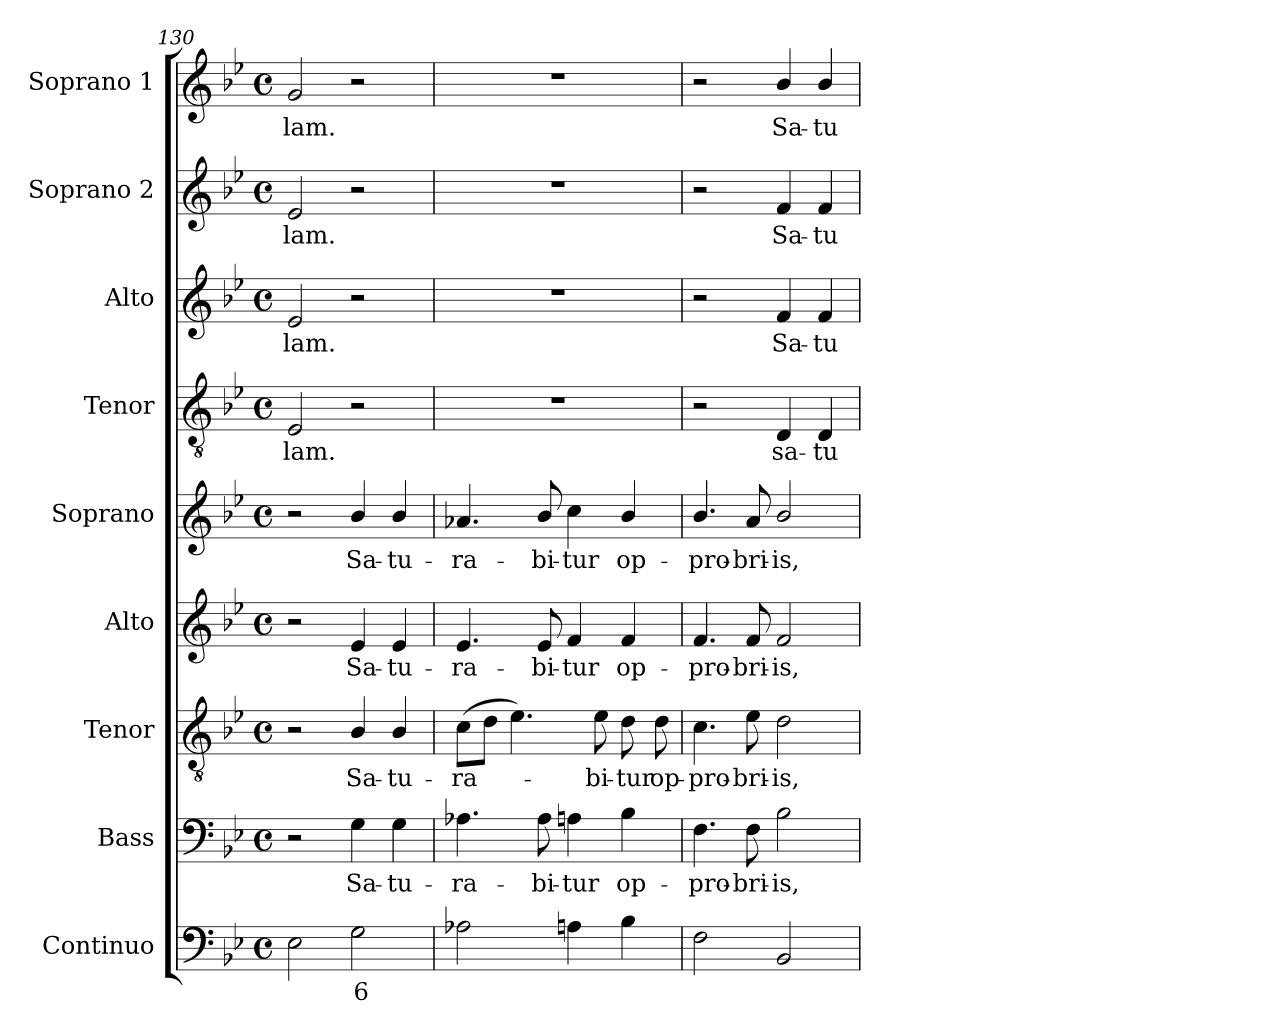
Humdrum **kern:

**kern	**text	**kern	**text	**kern	**text	**kern	**text	**kern	**text	**kern	**text	**kern	**text	**kern	**text	**kern	**text
*part9	*part9	*part8	*part8	*part7	*part7	*part6	*part6	*part5	*part5	*part4	*part4	*part3	*part3	*part2	*part2	*part1	*part1
*staff9	*staff9	*staff8	*staff8	*staff7	*staff7	*staff6	*staff6	*staff5	*staff5	*staff4	*staff4	*staff3	*staff3	*staff2	*staff2	*staff1	*staff1
*I"Continuo	*	*I"Bass	*	*I"Tenor	*	*I"Alto	*	*I"Soprano	*	*I"Tenor	*	*I"Alto	*	*I"Soprano 2	*	*I"Soprano 1	*
*I'Cont.	*	*I'B.	*	*I'T.	*	*I'A.	*	*I'S.	*	*I'T.	*	*I'A.	*	*I'S2.	*	*I'S1.	*
*clefF4	*	*clefF4	*	*clefGv2	*	*clefG2	*	*clefG2	*	*clefGv2	*	*clefG2	*	*clefG2	*	*clefG2	*
*	*	*	*	*ITrd7c12	*	*	*	*	*	*ITrd7c12	*	*	*	*	*	*	*
*k[b-e-]	*	*k[b-e-]	*	*k[b-e-]	*	*k[b-e-]	*	*k[b-e-]	*	*k[b-e-]	*	*k[b-e-]	*	*k[b-e-]	*	*k[b-e-]	*
*B-:	*	*B-:	*	*B-:	*	*B-:	*	*B-:	*	*B-:	*	*B-:	*	*B-:	*	*B-:	*
*M4/4	*	*M4/4	*	*M4/4	*	*M4/4	*	*M4/4	*	*M4/4	*	*M4/4	*	*M4/4	*	*M4/4	*
*met(c)	*	*met(c)	*	*met(c)	*	*met(c)	*	*met(c)	*	*met(c)	*	*met(c)	*	*met(c)	*	*met(c)	*
=130	=130	=130	=130	=130	=130	=130	=130	=130	=130	=130	=130	=130	=130	=130	=130	=130	=130
!	!	!	!	!	!	!	!	!	!	!	!LO:LY:b:color=#000000	!	!	!	!	!	!
!	!	!	!	!	!	!	!	!	!	!	!	!	!LO:LY:b:color=#000000	!	!	!	!
!	!	!	!	!	!	!	!	!	!	!	!	!	!	!	!LO:LY:b:color=#000000	!	!
!	!	!	!	!	!	!	!	!	!	!	!	!	!	!	!	!	!LO:LY:b:color=#000000
2E-i\	.	2r	.	2r	.	2r	.	2r	.	2EE-i/	-lam.	2e-i/	-lam.	2e-i/	-lam.	2gi/	-lam.
!	!LO:LY:b:color=#000000	!	!	!	!	!	!	!	!	!	!	!	!	!	!	!	!
!	!	!	!LO:LY:b:color=#000000	!	!	!	!	!	!	!	!	!	!	!	!	!	!
!	!	!	!	!	!LO:LY:b:color=#000000	!	!	!	!	!	!	!	!	!	!	!	!
!	!	!	!	!	!	!	!LO:LY:b:color=#000000	!	!	!	!	!	!	!	!	!	!
!	!	!	!	!	!	!	!	!	!LO:LY:b:color=#000000	!	!	!	!	!	!	!	!
2Gi\	6	4Gi\	Sa-	4BB-i/	Sa-	4e-i/	Sa-	4b-i/	Sa-	2r	.	2r	.	2r	.	2r	.
!	!	!	!LO:LY:b:color=#000000	!	!	!	!	!	!	!	!	!	!	!	!	!	!
!	!	!	!	!	!LO:LY:b:color=#000000	!	!	!	!	!	!	!	!	!	!	!	!
!	!	!	!	!	!	!	!LO:LY:b:color=#000000	!	!	!	!	!	!	!	!	!	!
!	!	!	!	!	!	!	!	!	!LO:LY:b:color=#000000	!	!	!	!	!	!	!	!
.	.	4Gi\	-tu-	4BB-i/	-tu-	4e-i/	-tu-	4b-i/	-tu-	.	.	.	.	.	.	.	.
=131	=131	=131	=131	=131	=131	=131	=131	=131	=131	=131	=131	=131	=131	=131	=131	=131	=131
!	!	!	!LO:LY:b:color=#000000	!	!	!	!	!	!	!	!	!	!	!	!	!	!
!	!	!	!	!	!LO:LY:b:color=#000000	!	!	!	!	!	!	!	!	!	!	!	!
!	!	!	!	!	!	!	!LO:LY:b:color=#000000	!	!	!	!	!	!	!	!	!	!
!	!	!	!	!	!	!	!	!	!LO:LY:b:color=#000000	!	!	!	!	!	!	!	!
2A-Xi\	.	4.A-Xi\	-ra-	(8Ci\L	-ra-	4.e-i/	-ra-	4.a-Xi/	-ra-	1r	.	1r	.	1r	.	1r	.
.	.	.	.	8Di\J	.	.	.	.	.	.	.	.	.	.	.	.	.
.	.	.	.	4.E-i\)	.	.	.	.	.	.	.	.	.	.	.	.	.
!	!	!	!LO:LY:b:color=#000000	!	!	!	!	!	!	!	!	!	!	!	!	!	!
!	!	!	!	!	!	!	!LO:LY:b:color=#000000	!	!	!	!	!	!	!	!	!	!
!	!	!	!	!	!	!	!	!	!LO:LY:b:color=#000000	!	!	!	!	!	!	!	!
.	.	8A-i\	-bi-	.	.	8e-i/	-bi-	8b-i/	-bi-	.	.	.	.	.	.	.	.
!	!	!	!LO:LY:b:color=#000000	!	!	!	!	!	!	!	!	!	!	!	!	!	!
!	!	!	!	!	!	!	!LO:LY:b:color=#000000	!	!	!	!	!	!	!	!	!	!
!	!	!	!	!	!	!	!	!	!LO:LY:b:color=#000000	!	!	!	!	!	!	!	!
4Ani\	.	4Ani\	-tur	.	.	4fi/	-tur	4cci\	-tur	.	.	.	.	.	.	.	.
!	!	!	!	!	!LO:LY:b:color=#000000	!	!	!	!	!	!	!	!	!	!	!	!
.	.	.	.	8E-i\	-bi-	.	.	.	.	.	.	.	.	.	.	.	.
!	!	!	!LO:LY:b:color=#000000	!	!	!	!	!	!	!	!	!	!	!	!	!	!
!	!	!	!	!	!LO:LY:b:color=#000000	!	!	!	!	!	!	!	!	!	!	!	!
!	!	!	!	!	!	!	!LO:LY:b:color=#000000	!	!	!	!	!	!	!	!	!	!
!	!	!	!	!	!	!	!	!	!LO:LY:b:color=#000000	!	!	!	!	!	!	!	!
4B-i\	.	4B-i\	op-	8Di\	-tur	4fi/	op-	4b-i/	op-	.	.	.	.	.	.	.	.
!	!	!	!	!	!LO:LY:b:color=#000000	!	!	!	!	!	!	!	!	!	!	!	!
.	.	.	.	8Di\	op-	.	.	.	.	.	.	.	.	.	.	.	.
!!LO:PB:g=z
=132	=132	=132	=132	=132	=132	=132	=132	=132	=132	=132	=132	=132	=132	=132	=132	=132	=132
!	!	!	!LO:LY:b:color=#000000	!	!	!	!	!	!	!	!	!	!	!	!	!	!
!	!	!	!	!	!LO:LY:b:color=#000000	!	!	!	!	!	!	!	!	!	!	!	!
!	!	!	!	!	!	!	!LO:LY:b:color=#000000	!	!	!	!	!	!	!	!	!	!
!	!	!	!	!	!	!	!	!	!LO:LY:b:color=#000000	!	!	!	!	!	!	!	!
2Fi\	.	4.Fi\	-pro-	4.Ci\	-pro-	4.fi/	-pro-	4.b-i/	-pro-	2r	.	2r	.	2r	.	2r	.
!	!	!	!LO:LY:b:color=#000000	!	!	!	!	!	!	!	!	!	!	!	!	!	!
!	!	!	!	!	!LO:LY:b:color=#000000	!	!	!	!	!	!	!	!	!	!	!	!
!	!	!	!	!	!	!	!LO:LY:b:color=#000000	!	!	!	!	!	!	!	!	!	!
!	!	!	!	!	!	!	!	!	!LO:LY:b:color=#000000	!	!	!	!	!	!	!	!
.	.	8Fi\	-bri-	8E-i\	-bri-	8fi/	-bri-	8ai/	-bri-	.	.	.	.	.	.	.	.
!	!	!	!LO:LY:b:color=#000000	!	!	!	!	!	!	!	!	!	!	!	!	!	!
!	!	!	!	!	!LO:LY:b:color=#000000	!	!	!	!	!	!	!	!	!	!	!	!
!	!	!	!	!	!	!	!LO:LY:b:color=#000000	!	!	!	!	!	!	!	!	!	!
!	!	!	!	!	!	!	!	!	!LO:LY:b:color=#000000	!	!	!	!	!	!	!	!
!	!	!	!	!	!	!	!	!	!	!	!LO:LY:b:color=#000000	!	!	!	!	!	!
!	!	!	!	!	!	!	!	!	!	!	!	!	!LO:LY:b:color=#000000	!	!	!	!
!	!	!	!	!	!	!	!	!	!	!	!	!	!	!	!LO:LY:b:color=#000000	!	!
!	!	!	!	!	!	!	!	!	!	!	!	!	!	!	!	!	!LO:LY:b:color=#000000
2BB-i/	.	2B-i\	-is,	2Di\	-is,	2fi/	-is,	2b-i/	-is,	4DDi/	sa-	4fi/	Sa-	4fi/	Sa-	4b-i/	Sa-
!	!	!	!	!	!	!	!	!	!	!	!LO:LY:b:color=#000000	!	!	!	!	!	!
!	!	!	!	!	!	!	!	!	!	!	!	!	!LO:LY:b:color=#000000	!	!	!	!
!	!	!	!	!	!	!	!	!	!	!	!	!	!	!	!LO:LY:b:color=#000000	!	!
!	!	!	!	!	!	!	!	!	!	!	!	!	!	!	!	!	!LO:LY:b:color=#000000
.	.	.	.	.	.	.	.	.	.	4DDi/	-tu	4fi/	-tu-	4fi/	-tu-	4b-i/	-tu-
=	=	=	=	=	=	=	=	=	=	=	=	=	=	=	=	=	=
*-	*-	*-	*-	*-	*-	*-	*-	*-	*-	*-	*-	*-	*-	*-	*-	*-	*-
